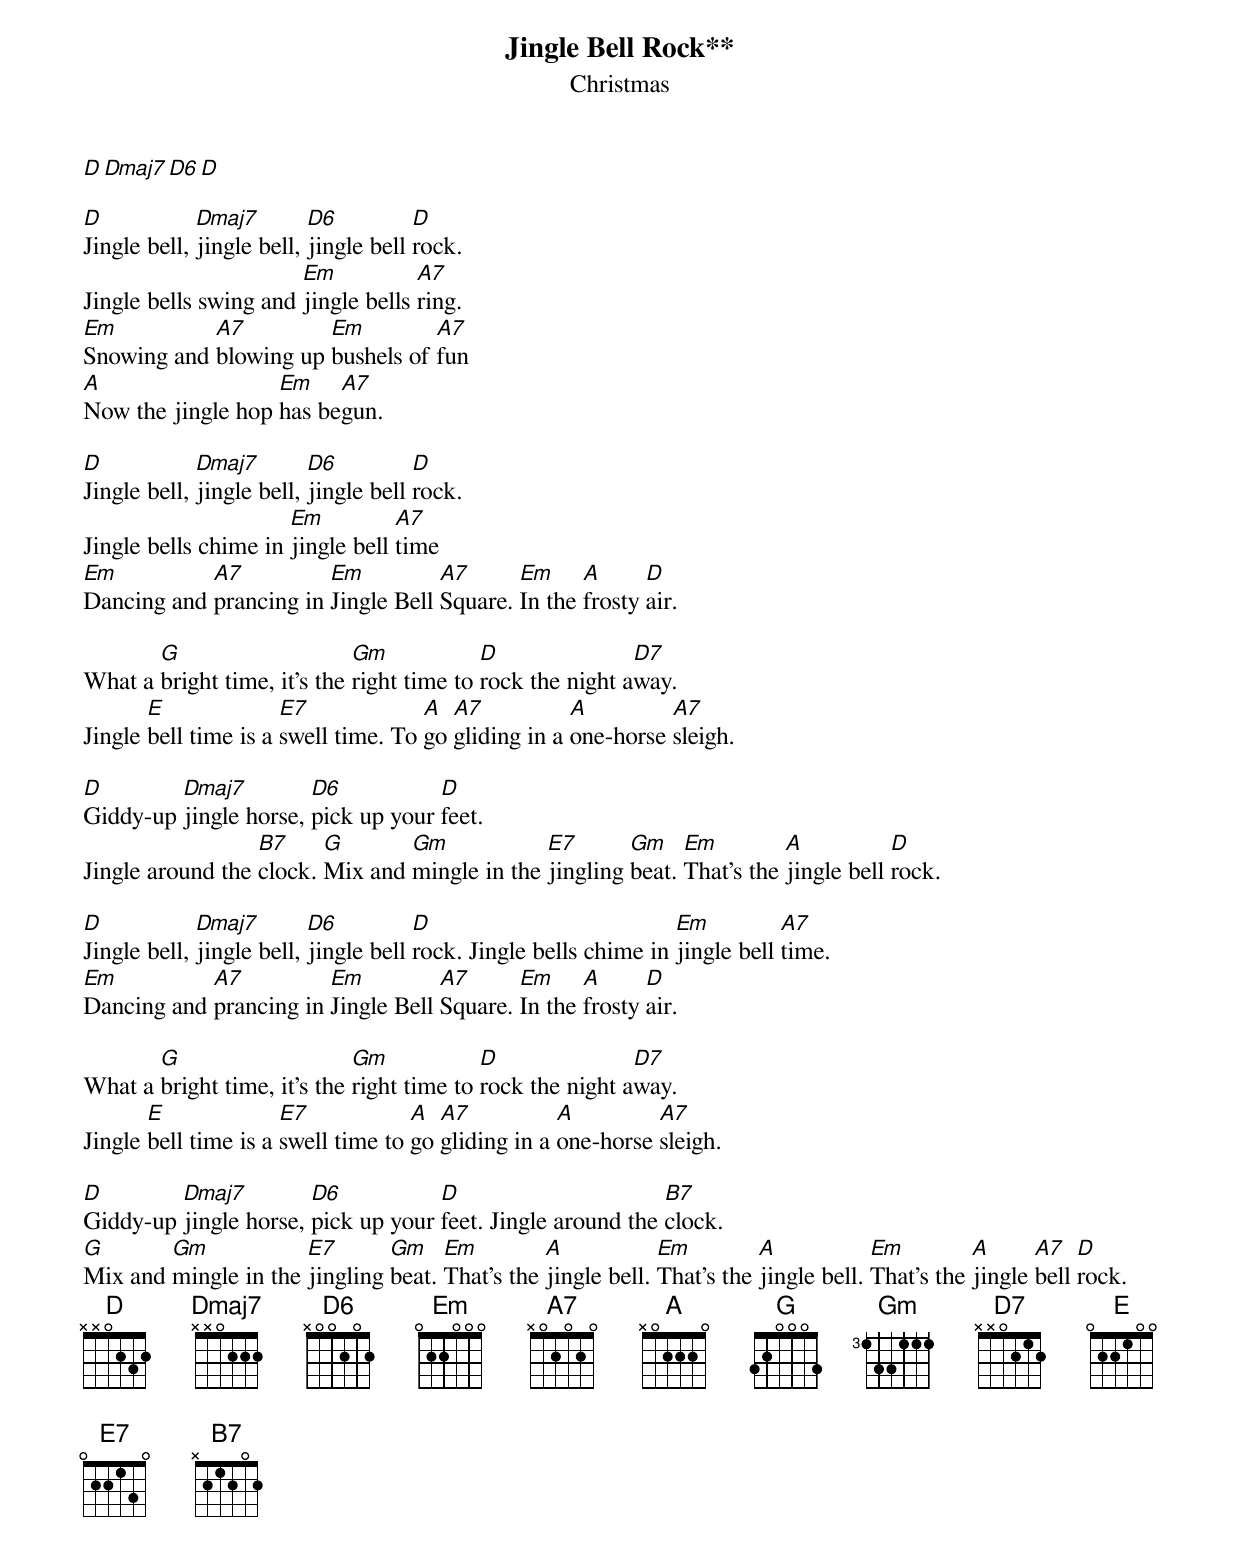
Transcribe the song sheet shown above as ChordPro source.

{title:Jingle Bell Rock**}
{subtitle:Christmas}

[D][Dmaj7][D6][D]

[D]Jingle bell, [Dmaj7]jingle bell, [D6]jingle bell [D]rock.
Jingle bells swing and [Em]jingle bells [A7]ring.
[Em]Snowing and [A7]blowing up [Em]bushels of [A7]fun
[A]Now the jingle hop [Em]has be[A7]gun.

[D]Jingle bell, [Dmaj7]jingle bell, [D6]jingle bell [D]rock.
Jingle bells chime in [Em]jingle bell [A7]time
[Em]Dancing and [A7]prancing in [Em]Jingle Bell [A7]Square. [Em]In the [A]frosty [D]air.

What a [G]bright time, it's the [Gm]right time to [D]rock the night a[D7]way.
Jingle [E]bell time is a [E7]swell time. To [A]go [A7]gliding in a [A]one-horse [A7]sleigh.

[D]Giddy-up [Dmaj7]jingle horse, [D6]pick up your [D]feet.
Jingle around the [B7]clock. [G]Mix and [Gm]mingle in the [E7]jingling [Gm]beat. [Em]That's the [A]jingle bell [D]rock.

[D]Jingle bell, [Dmaj7]jingle bell, [D6]jingle bell [D]rock. Jingle bells chime in [Em]jingle bell [A7]time.
[Em]Dancing and [A7]prancing in [Em]Jingle Bell [A7]Square. [Em]In the [A]frosty [D]air.

What a [G]bright time, it's the [Gm]right time to [D]rock the night a[D7]way.
Jingle [E]bell time is a [E7]swell time to [A]go [A7]gliding in a [A]one-horse [A7]sleigh.

[D]Giddy-up [Dmaj7]jingle horse, [D6]pick up your [D]feet. Jingle around the [B7]clock.
[G]Mix and [Gm]mingle in the [E7]jingling [Gm]beat. [Em]That's the [A]jingle bell. [Em]That's the [A]jingle bell. [Em]That's the [A]jingle [A7]bell [D]rock.
